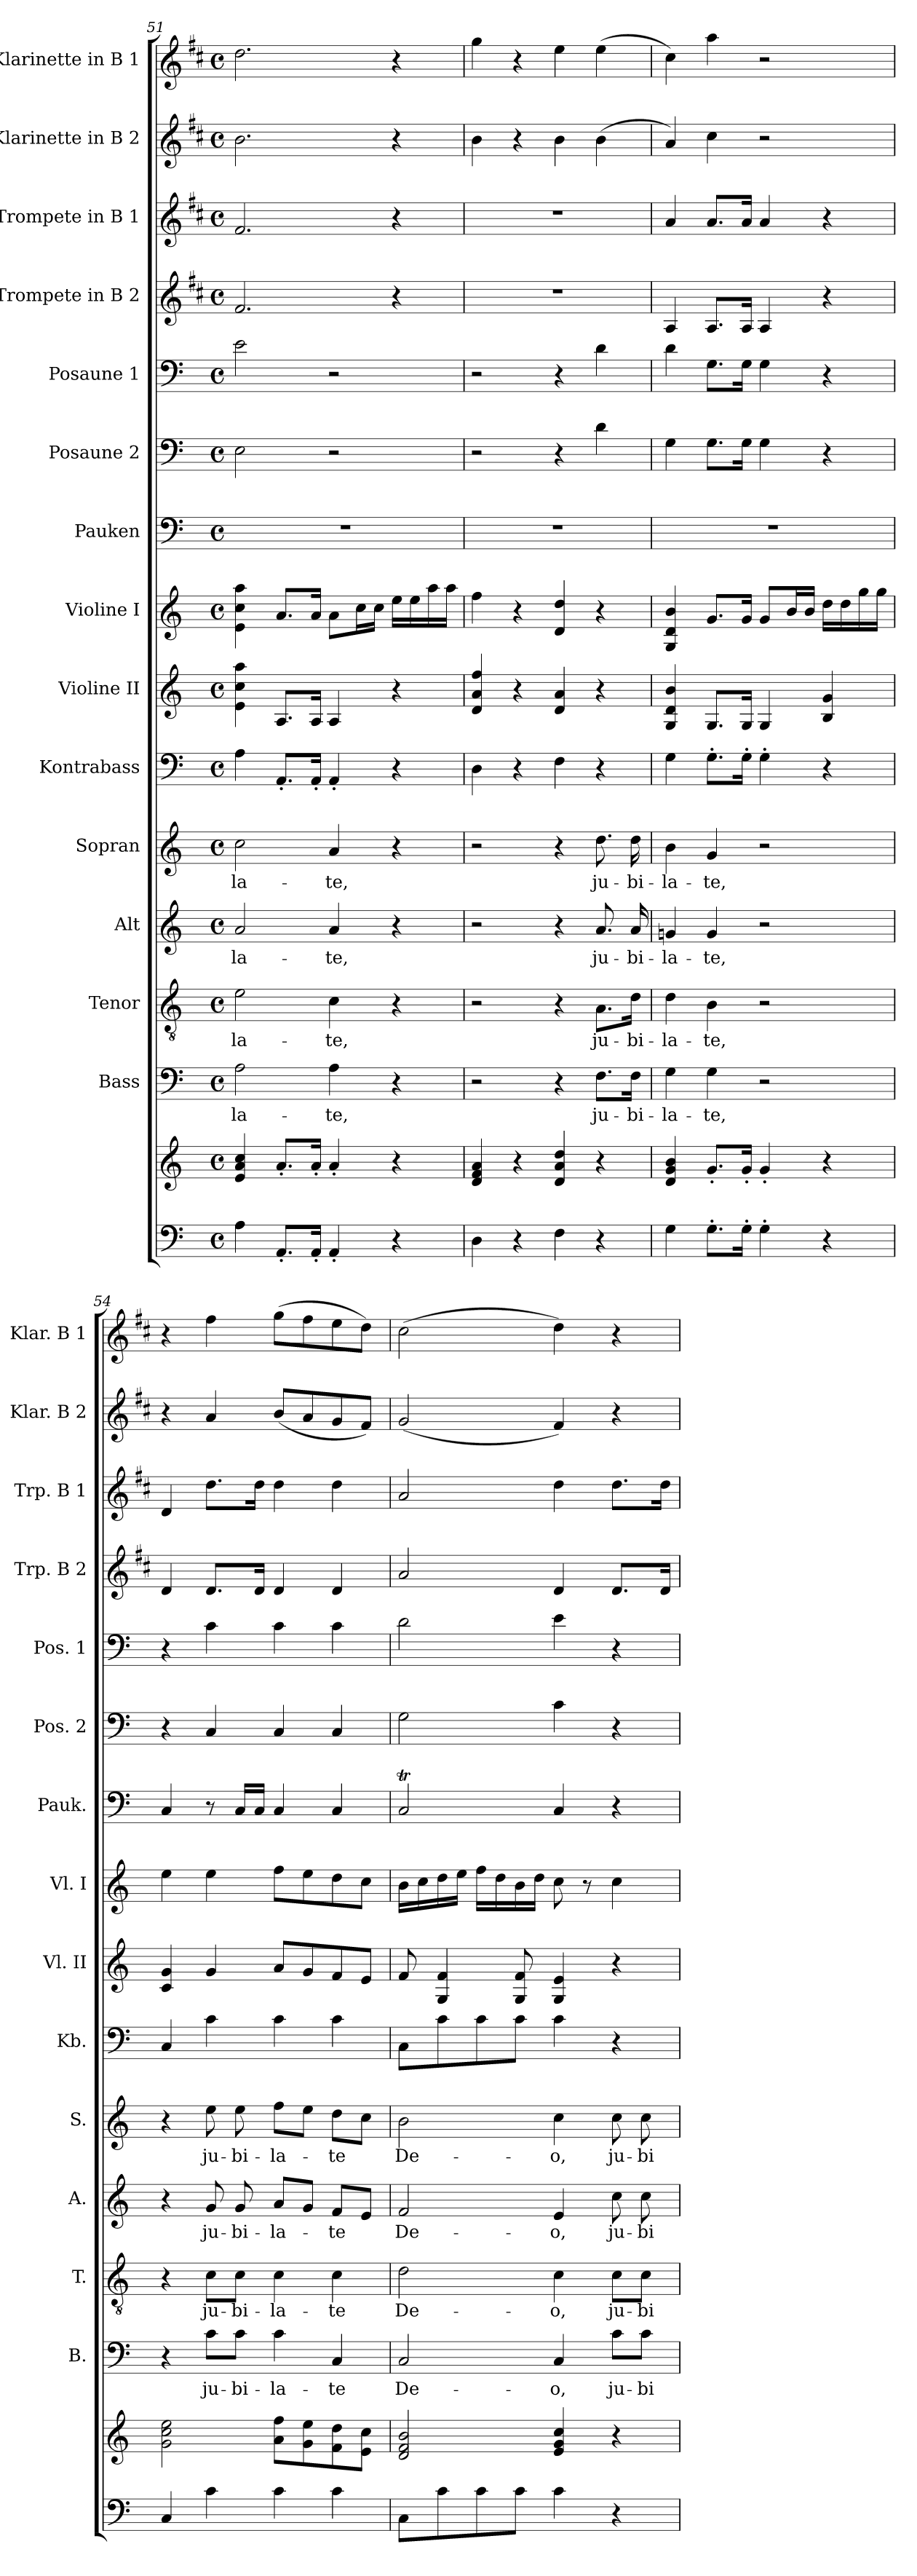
**kern	**kern	**kern	**text	**kern	**text	**kern	**text	**kern	**text	**kern	**kern	**kern	**kern	**kern	**kern	**kern	**kern	**kern	**kern
*part15	*part15	*part14	*part14	*part13	*part13	*part12	*part12	*part11	*part11	*part10	*part9	*part8	*part7	*part6	*part5	*part4	*part3	*part2	*part1
*staff16	*staff15	*staff14	*staff14	*staff13	*staff13	*staff12	*staff12	*staff11	*staff11	*staff10	*staff9	*staff8	*staff7	*staff6	*staff5	*staff4	*staff3	*staff2	*staff1
*	*	*I"Bass	*	*I"Tenor	*	*I"Alt	*	*I"Sopran	*	*I"Kontrabass	*I"Violine II	*I"Violine I	*I"Pauken	*I"Posaune 2	*I"Posaune 1	*I"Trompete in B 2	*I"Trompete in B 1	*I"Klarinette in B 2	*I"Klarinette in B 1
*	*	*I'B.	*	*I'T.	*	*I'A.	*	*I'S.	*	*I'Kb.	*I'Vl. II	*I'Vl. I	*I'Pauk.	*I'Pos. 2	*I'Pos. 1	*I'Trp. B 2	*I'Trp. B 1	*I'Klar. B 2	*I'Klar. B 1
*clefF4	*clefG2	*clefF4	*	*clefGv2	*	*clefG2	*	*clefG2	*	*clefF4	*clefG2	*clefG2	*clefF4	*clefF4	*clefF4	*clefG2	*clefG2	*clefG2	*clefG2
*	*	*	*	*	*	*	*	*	*	*ITrd7c12	*	*	*	*	*	*ITrd1c2	*ITrd1c2	*ITrd1c2	*ITrd1c2
*k[]	*k[]	*k[]	*	*k[]	*	*k[]	*	*k[]	*	*k[]	*k[]	*k[]	*k[]	*k[]	*k[]	*k[]	*k[]	*k[]	*k[]
*C:	*C:	*C:	*	*C:	*	*C:	*	*C:	*	*C:	*C:	*C:	*C:	*C:	*C:	*C:	*C:	*C:	*C:
*M4/4	*M4/4	*M4/4	*	*M4/4	*	*M4/4	*	*M4/4	*	*M4/4	*M4/4	*M4/4	*M4/4	*M4/4	*M4/4	*M4/4	*M4/4	*M4/4	*M4/4
*met(c)	*met(c)	*met(c)	*	*met(c)	*	*met(c)	*	*met(c)	*	*met(c)	*met(c)	*met(c)	*met(c)	*met(c)	*met(c)	*met(c)	*met(c)	*met(c)	*met(c)
=51	=51	=51	=51	=51	=51	=51	=51	=51	=51	=51	=51	=51	=51	=51	=51	=51	=51	=51	=51
!	!	!	!LO:LY:b	!	!LO:LY:b	!	!LO:LY:b	!	!LO:LY:b	!	!	!	!	!	!	!	!	!	!
4A\	4e/ 4a/ 4cc/	2A\	-la-	2e\	-la-	2a/	-la-	2cc\	-la-	4AA\	4e\ 4cc\ 4aa\	4e\ 4cc\ 4aa\	1r	2E\	2e\	2.e/	2.e/	2.a\	2.cc\
8.AA'</L	8.a'</L	.	.	.	.	.	.	.	.	8.AAA'</L	8.A/L	8.a/L	.	.	.	.	.	.	.
16AA'</Jk	16a'</Jk	.	.	.	.	.	.	.	.	16AAA'</Jk	16A/Jk	16a/Jk	.	.	.	.	.	.	.
!	!	!	!LO:LY:b	!	!LO:LY:b	!	!LO:LY:b	!	!LO:LY:b	!	!	!	!	!	!	!	!	!	!
4AA'</	4a'</	4A\	-te,	4c\	-te,	4a/	-te,	4a/	-te,	4AAA'</	4A/	8a\L	.	2r	2r	.	.	.	.
.	.	.	.	.	.	.	.	.	.	.	.	16cc\L	.	.	.	.	.	.	.
.	.	.	.	.	.	.	.	.	.	.	.	16cc\JJ	.	.	.	.	.	.	.
4r	4r	4r	.	4r	.	4r	.	4r	.	4r	4r	16ee\LL	.	.	.	4r	4r	4r	4r
.	.	.	.	.	.	.	.	.	.	.	.	16ee\	.	.	.	.	.	.	.
.	.	.	.	.	.	.	.	.	.	.	.	16aa\	.	.	.	.	.	.	.
.	.	.	.	.	.	.	.	.	.	.	.	16aa\JJ	.	.	.	.	.	.	.
!!LO:PB:g=z
=52	=52	=52	=52	=52	=52	=52	=52	=52	=52	=52	=52	=52	=52	=52	=52	=52	=52	=52	=52
4D\	4d/ 4f/ 4a/	2r	.	2r	.	2r	.	2r	.	4DD\	4d/ 4a/ 4ff/	4ff\	1r	2r	2r	1r	1r	4a\	4ff\
4r	4r	.	.	.	.	.	.	.	.	4r	4r	4r	.	.	.	.	.	4r	4r
4F\	4d/ 4a/ 4dd/	4r	.	4r	.	4r	.	4r	.	4FF\	4d/ 4a/	4d/ 4dd/	.	4r	4r	.	.	4a\	4dd\
!	!	!	!LO:LY:b	!	!LO:LY:b	!	!LO:LY:b	!	!LO:LY:b	!	!	!	!	!	!	!	!	!	!
4r	4r	8.F\L	ju-	8.A\L	ju-	8.a/	ju-	8.dd\	ju-	4r	4r	4r	.	4d\	4d\	.	.	(>4a\	(>4dd\
!	!	!	!LO:LY:b	!	!LO:LY:b	!	!LO:LY:b	!	!LO:LY:b	!	!	!	!	!	!	!	!	!	!
.	.	16F\Jk	-bi-	16d\Jk	-bi-	16a/	-bi-	16dd\	-bi-	.	.	.	.	.	.	.	.	.	.
=53	=53	=53	=53	=53	=53	=53	=53	=53	=53	=53	=53	=53	=53	=53	=53	=53	=53	=53	=53
!	!	!	!LO:LY:b	!	!LO:LY:b	!	!LO:LY:b	!	!LO:LY:b	!	!	!	!	!	!	!	!	!	!
4G\	4d/ 4g/ 4b/	4G\	-la-	4d\	-la-	4gn/	-la-	4b\	-la-	4GG\	4G/ 4d/ 4b/	4G/ 4d/ 4b/	1r	4G\	4d\	4G/	4g/	4g/)	4b\)
!	!	!	!LO:LY:b	!	!LO:LY:b	!	!LO:LY:b	!	!LO:LY:b	!	!	!	!	!	!	!	!	!	!
8.G'>\L	8.g'</L	4G\	-te,	4B\	-te,	4g/	-te,	4g/	-te,	8.GG'>\L	8.G/L	8.g/L	.	8.G\L	8.G\L	8.G/L	8.g/L	4b\	4gg\
16G'>\Jk	16g'</Jk	.	.	.	.	.	.	.	.	16GG'>\Jk	16G/Jk	16g/Jk	.	16G\Jk	16G\Jk	16G/Jk	16g/Jk	.	.
4G'>\	4g'</	2r	.	2r	.	2r	.	2r	.	4GG'>\	4G/	8g/L	.	4G\	4G\	4G/	4g/	2r	2r
.	.	.	.	.	.	.	.	.	.	.	.	16b/L	.	.	.	.	.	.	.
.	.	.	.	.	.	.	.	.	.	.	.	16b/JJ	.	.	.	.	.	.	.
4r	4r	.	.	.	.	.	.	.	.	4r	4B/ 4g/	16dd\LL	.	4r	4r	4r	4r	.	.
.	.	.	.	.	.	.	.	.	.	.	.	16dd\	.	.	.	.	.	.	.
.	.	.	.	.	.	.	.	.	.	.	.	16gg\	.	.	.	.	.	.	.
.	.	.	.	.	.	.	.	.	.	.	.	16gg\JJ	.	.	.	.	.	.	.
=54	=54	=54	=54	=54	=54	=54	=54	=54	=54	=54	=54	=54	=54	=54	=54	=54	=54	=54	=54
4C/	2g\ 2cc\ 2ee\	4r	.	4r	.	4r	.	4r	.	4CC/	4c/ 4g/	4ee\	4C/	4r	4r	4c/	4c/	4r	4r
!	!	!	!LO:LY:b	!	!LO:LY:b	!	!LO:LY:b	!	!LO:LY:b	!	!	!	!	!	!	!	!	!	!
4c\	.	8c\L	ju-	8c\L	ju-	8g/	ju-	8ee\	ju-	4C\	4g/	4ee\	8r	4C/	4c\	8.c/L	8.cc\L	4g/	4ee\
!	!	!	!LO:LY:b	!	!LO:LY:b	!	!LO:LY:b	!	!LO:LY:b	!	!	!	!	!	!	!	!	!	!
.	.	8c\J	-bi-	8c\J	-bi-	8g/	-bi-	8ee\	-bi-	.	.	.	16C/LL	.	.	.	.	.	.
.	.	.	.	.	.	.	.	.	.	.	.	.	16C/JJ	.	.	16c/Jk	16cc\Jk	.	.
!	!	!	!LO:LY:b	!	!LO:LY:b	!	!LO:LY:b	!	!LO:LY:b	!	!	!	!	!	!	!	!	!	!
4c\	8a\ 8ff\L	4c\	-la-	4c\	-la-	8a/L	-la-	8ff\L	-la-	4C\	8a/L	8ff\L	4C/	4C/	4c\	4c/	4cc\	(<8a/L	(>8ff\L
.	8g\ 8ee\	.	.	.	.	8g/J	.	8ee\J	.	.	8g/	8ee\	.	.	.	.	.	8g/	8ee\
!	!	!	!LO:LY:b	!	!LO:LY:b	!	!LO:LY:b	!	!LO:LY:b	!	!	!	!	!	!	!	!	!	!
4c\	8f\ 8dd\	4C/	-te	4c\	-te	8f/L	-te	8dd\L	-te	4C\	8f/	8dd\	4C/	4C/	4c\	4c/	4cc\	8f/	8dd\
.	8e\ 8cc\J	.	.	.	.	8e/J	.	8cc\J	.	.	8e/J	8cc\J	.	.	.	.	.	8e/J)	8cc\J)
=55	=55	=55	=55	=55	=55	=55	=55	=55	=55	=55	=55	=55	=55	=55	=55	=55	=55	=55	=55
!	!	!	!LO:LY:b	!	!LO:LY:b	!	!LO:LY:b	!	!LO:LY:b	!	!	!	!	!	!	!	!	!	!
8C\L	2d/ 2f/ 2b/	2C/	De-	2d\	De-	2f/	De-	2b\	De-	8CC\L	8f/	16b\LL	2CT/	2G\	2d\	2g/	2g/	(<2f/	(>2b\
.	.	.	.	.	.	.	.	.	.	.	.	16cc\	.	.	.	.	.	.	.
8c\	.	.	.	.	.	.	.	.	.	8C\	4G/ 4f/	16dd\	.	.	.	.	.	.	.
.	.	.	.	.	.	.	.	.	.	.	.	16ee\JJ	.	.	.	.	.	.	.
8c\	.	.	.	.	.	.	.	.	.	8C\	.	16ff\LL	.	.	.	.	.	.	.
.	.	.	.	.	.	.	.	.	.	.	.	16dd\	.	.	.	.	.	.	.
8c\J	.	.	.	.	.	.	.	.	.	8C\J	8G/ 8f/	16b\	.	.	.	.	.	.	.
.	.	.	.	.	.	.	.	.	.	.	.	16dd\JJ	.	.	.	.	.	.	.
!	!	!	!LO:LY:b	!	!LO:LY:b	!	!LO:LY:b	!	!LO:LY:b	!	!	!	!	!	!	!	!	!	!
4c\	4e/ 4g/ 4cc/	4C/	-o,	4c\	-o,	4e/	-o,	4cc\	-o,	4C\	4G/ 4e/	8cc\	4C/	4c\	4e\	4c/	4cc\	4e/)	4cc\)
.	.	.	.	.	.	.	.	.	.	.	.	8r	.	.	.	.	.	.	.
!	!	!	!LO:LY:b	!	!LO:LY:b	!	!LO:LY:b	!	!LO:LY:b	!	!	!	!	!	!	!	!	!	!
4r	4r	8c\L	ju-	8c\L	ju-	8cc\	ju-	8cc\	ju-	4r	4r	4cc\	4r	4r	4r	8.c/L	8.cc\L	4r	4r
!	!	!	!LO:LY:b	!	!LO:LY:b	!	!LO:LY:b	!	!LO:LY:b	!	!	!	!	!	!	!	!	!	!
.	.	8c\J	-bi-	8c\J	-bi-	8cc\	-bi-	8cc\	-bi-	.	.	.	.	.	.	.	.	.	.
.	.	.	.	.	.	.	.	.	.	.	.	.	.	.	.	16c/Jk	16cc\Jk	.	.
=	=	=	=	=	=	=	=	=	=	=	=	=	=	=	=	=	=	=	=
*-	*-	*-	*-	*-	*-	*-	*-	*-	*-	*-	*-	*-	*-	*-	*-	*-	*-	*-	*-
